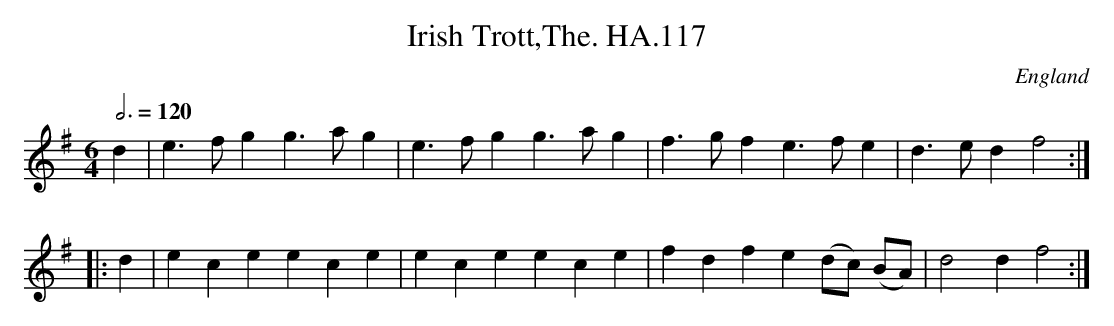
X:1
T:Irish Trott,The. HA.117
L:1/4
M:6/4
O:England
Q:3/4=120
K:G
d|e>fg g>ag|e>fg g>ag|f>gf e>fe|d>ed f2:|!
|:d|ece ece|ece ece|fdf e(d/c/) (B/A/)|d2d f2:|
